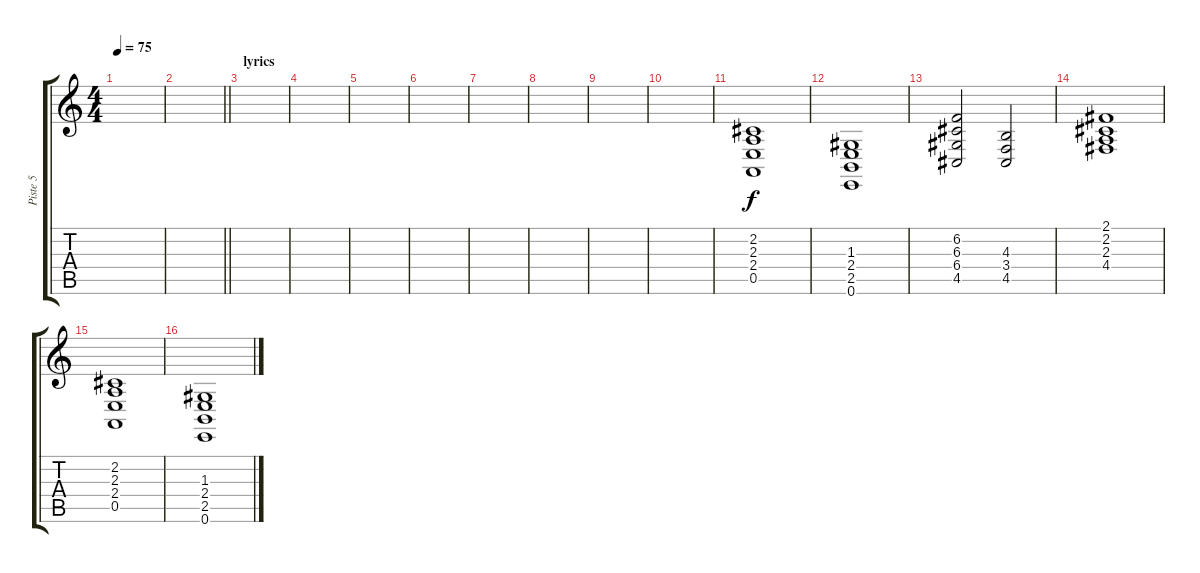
\track ("Piste 5" "Piste 5") {instrument pad2warm}
\staff {score tabs}
\tuning (E4 B3 G3 D3 A2 E2) {hide}
\ts (4 4)
\tempo 75
\clef g2
\ks c
|
\barLineRight lightlight
|
\section ("" "lyrics")
|
|
|
|
|
|
|
|
(2.2 2.3 2.4 0.5).1 |
(1.3 2.4 2.5 0.6).1 |
(6.2 6.3 6.4 4.5).2 (4.3 3.4 4.5).2 |
(2.1 2.2 2.3 4.4).1 |
(2.2 2.3 2.4 0.5).1 |
(1.3 2.4 2.5 0.6).1
